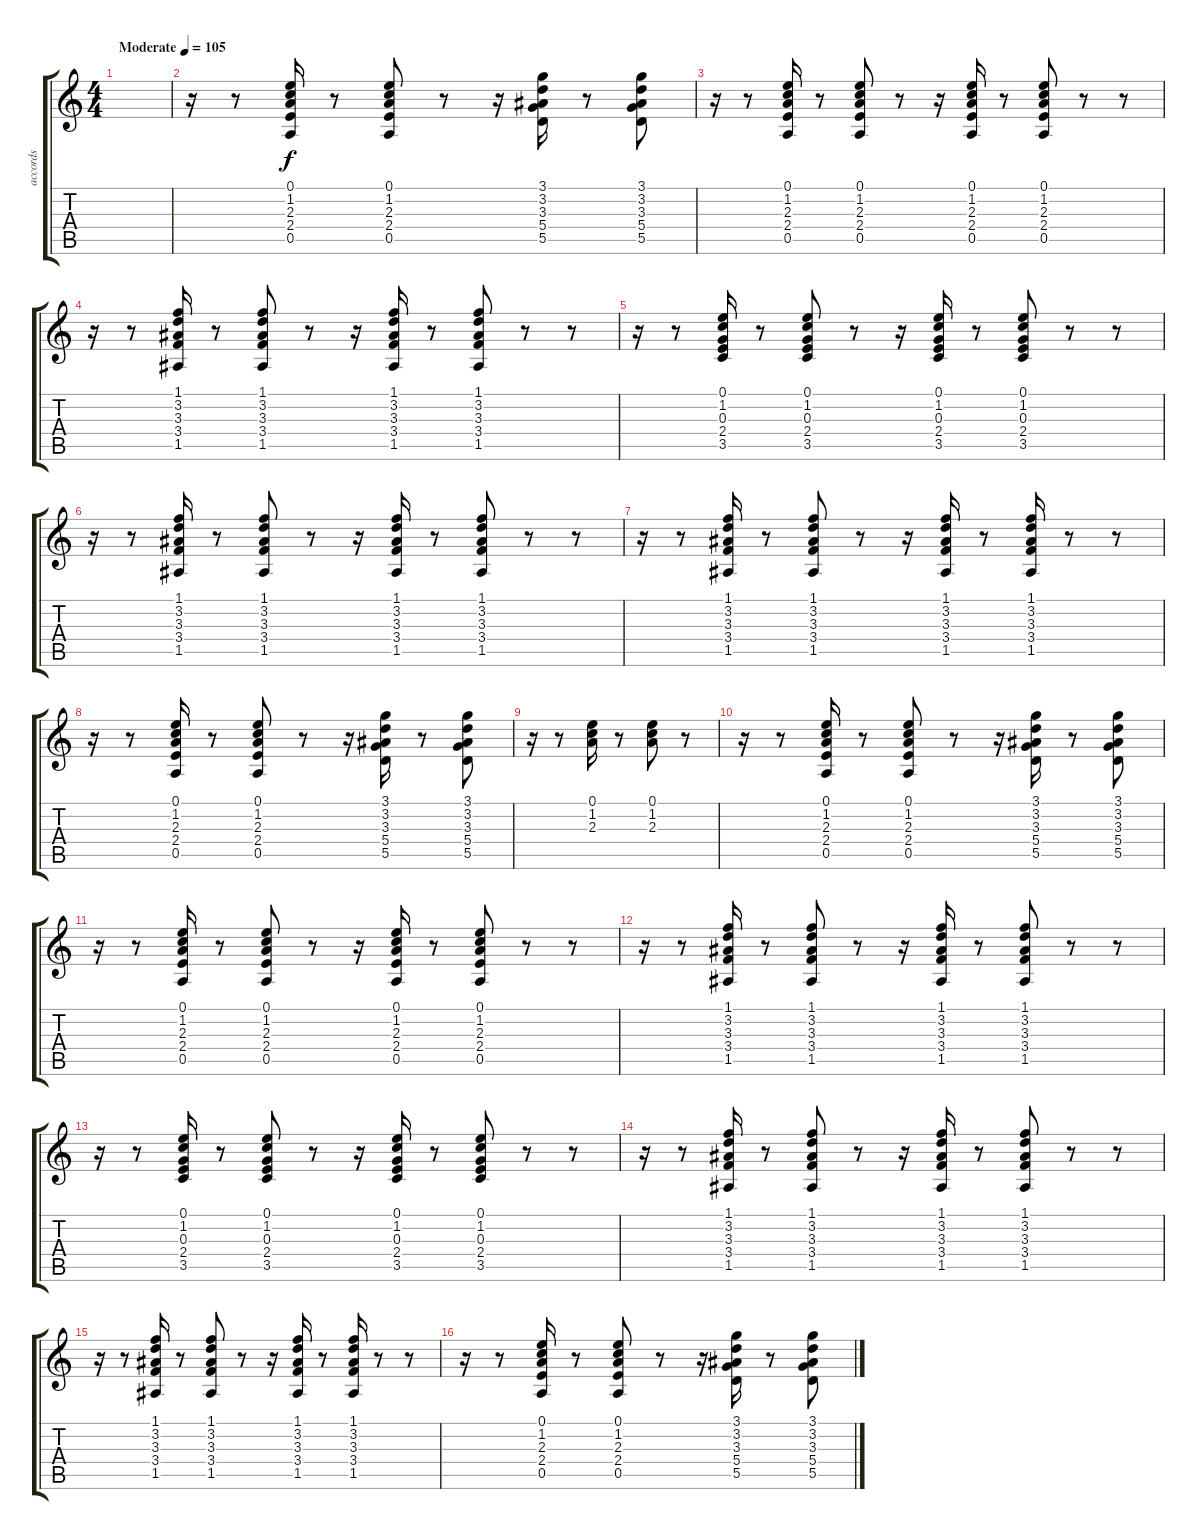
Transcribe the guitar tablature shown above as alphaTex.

\track ("accords" "accords") {instrument acousticguitarsteel}
\staff {score tabs}
\tuning (E4 B3 G3 D3 A2 E2) {hide}
\ts (4 4)
\tempo (105 "Moderate")
\clef g2
\ks c
|
r.16 r.8 (0.1 1.2 2.3 2.4 0.5).16 r.8 (0.1 1.2 2.3 2.4 0.5).8 r.8 r.16 (3.1 3.2 3.3 5.4 5.5).16 r.8 (3.1 3.2 3.3 5.4 5.5).8 |
r.16 r.8 (0.1 1.2 2.3 2.4 0.5).16 r.8 (0.1 1.2 2.3 2.4 0.5).8 r.8 r.16 (0.1 1.2 2.3 2.4 0.5).16 r.8 (0.1 1.2 2.3 2.4 0.5).8 r.8 r.8 |
r.16 r.8 (1.1 3.2 3.3 3.4 1.5).16 r.8 (1.1 3.2 3.3 3.4 1.5).8 r.8 r.16 (1.1 3.2 3.3 3.4 1.5).16 r.8 (1.1 3.2 3.3 3.4 1.5).8 r.8 r.8 |
r.16 r.8 (0.1 1.2 0.3 2.4 3.5).16 r.8 (0.1 1.2 0.3 2.4 3.5).8 r.8 r.16 (0.1 1.2 0.3 2.4 3.5).16 r.8 (0.1 1.2 0.3 2.4 3.5).8 r.8 r.8 |
r.16 r.8 (1.1 3.2 3.3 3.4 1.5).16 r.8 (1.1 3.2 3.3 3.4 1.5).8 r.8 r.16 (1.1 3.2 3.3 3.4 1.5).16 r.8 (1.1 3.2 3.3 3.4 1.5).8 r.8 r.8 |
r.16 r.8 (1.1 3.2 3.3 3.4 1.5).16 r.8 (1.1 3.2 3.3 3.4 1.5).8 r.8 r.16 (1.1 3.2 3.3 3.4 1.5).16 r.8 (1.1 3.2 3.3 3.4 1.5).16 r.8 r.8 |
r.16 r.8 (0.1 1.2 2.3 2.4 0.5).16 r.8 (0.1 1.2 2.3 2.4 0.5).8 r.8 r.16 (3.1 3.2 3.3 5.4 5.5).16 r.8 (3.1 3.2 3.3 5.4 5.5).8 |
r.16 r.8 (0.1 1.2 2.3).16 r.8 (0.1 1.2 2.3).8 r.8 |
r.16 r.8 (0.1 1.2 2.3 2.4 0.5).16 r.8 (0.1 1.2 2.3 2.4 0.5).8 r.8 r.16 (3.1 3.2 3.3 5.4 5.5).16 r.8 (3.1 3.2 3.3 5.4 5.5).8 |
r.16 r.8 (0.1 1.2 2.3 2.4 0.5).16 r.8 (0.1 1.2 2.3 2.4 0.5).8 r.8 r.16 (0.1 1.2 2.3 2.4 0.5).16 r.8 (0.1 1.2 2.3 2.4 0.5).8 r.8 r.8 |
r.16 r.8 (1.1 3.2 3.3 3.4 1.5).16 r.8 (1.1 3.2 3.3 3.4 1.5).8 r.8 r.16 (1.1 3.2 3.3 3.4 1.5).16 r.8 (1.1 3.2 3.3 3.4 1.5).8 r.8 r.8 |
r.16 r.8 (0.1 1.2 0.3 2.4 3.5).16 r.8 (0.1 1.2 0.3 2.4 3.5).8 r.8 r.16 (0.1 1.2 0.3 2.4 3.5).16 r.8 (0.1 1.2 0.3 2.4 3.5).8 r.8 r.8 |
r.16 r.8 (1.1 3.2 3.3 3.4 1.5).16 r.8 (1.1 3.2 3.3 3.4 1.5).8 r.8 r.16 (1.1 3.2 3.3 3.4 1.5).16 r.8 (1.1 3.2 3.3 3.4 1.5).8 r.8 r.8 |
r.16 r.8 (1.1 3.2 3.3 3.4 1.5).16 r.8 (1.1 3.2 3.3 3.4 1.5).8 r.8 r.16 (1.1 3.2 3.3 3.4 1.5).16 r.8 (1.1 3.2 3.3 3.4 1.5).16 r.8 r.8 |
r.16 r.8 (0.1 1.2 2.3 2.4 0.5).16 r.8 (0.1 1.2 2.3 2.4 0.5).8 r.8 r.16 (3.1 3.2 3.3 5.4 5.5).16 r.8 (3.1 3.2 3.3 5.4 5.5).8
